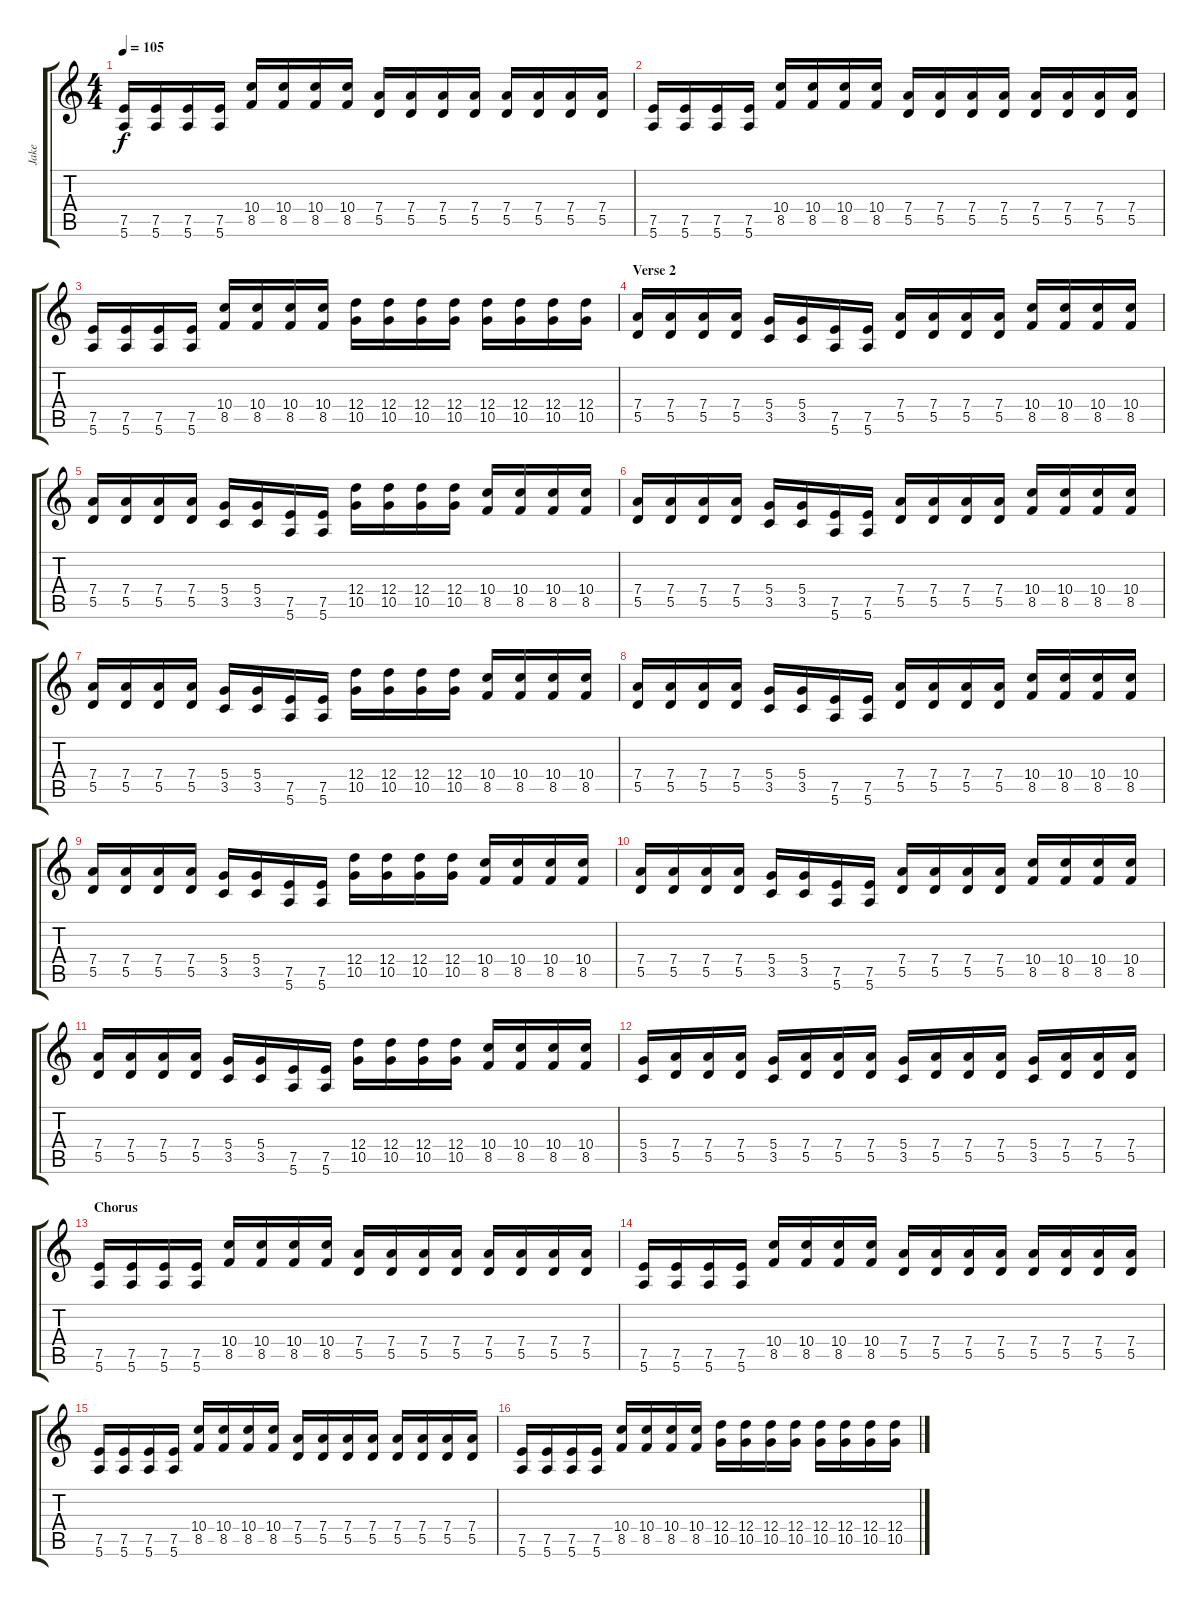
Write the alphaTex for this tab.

\track ("Jake" "Jake") {instrument distortionguitar}
\staff {score tabs}
\tuning (E4 B3 G3 D3 A2 E2) {hide}
\ts (4 4)
\tempo 105
\clef g2
\ks c
(7.5 5.6).16{dy f} (7.5 5.6).16 (7.5 5.6).16 (7.5 5.6).16 (10.4 8.5).16 (10.4 8.5).16 (10.4 8.5).16 (10.4 8.5).16 (7.4 5.5).16 (7.4 5.5).16 (7.4 5.5).16 (7.4 5.5).16 (7.4 5.5).16 (7.4 5.5).16 (7.4 5.5).16 (7.4 5.5).16 |
(7.5 5.6).16 (7.5 5.6).16 (7.5 5.6).16 (7.5 5.6).16 (10.4 8.5).16 (10.4 8.5).16 (10.4 8.5).16 (10.4 8.5).16 (7.4 5.5).16 (7.4 5.5).16 (7.4 5.5).16 (7.4 5.5).16 (7.4 5.5).16 (7.4 5.5).16 (7.4 5.5).16 (7.4 5.5).16 |
(7.5 5.6).16 (7.5 5.6).16 (7.5 5.6).16 (7.5 5.6).16 (10.4 8.5).16 (10.4 8.5).16 (10.4 8.5).16 (10.4 8.5).16 (12.4 10.5).16 (12.4 10.5).16 (12.4 10.5).16 (12.4 10.5).16 (12.4 10.5).16 (12.4 10.5).16 (12.4 10.5).16 (12.4 10.5).16 |
\section ("" "Verse 2")
(7.4 5.5).16 (7.4 5.5).16 (7.4 5.5).16 (7.4 5.5).16 (5.4 3.5).16 (5.4 3.5).16 (7.5 5.6).16 (7.5 5.6).16 (7.4 5.5).16 (7.4 5.5).16 (7.4 5.5).16 (7.4 5.5).16 (10.4 8.5).16 (10.4 8.5).16 (10.4 8.5).16 (10.4 8.5).16 |
(7.4 5.5).16 (7.4 5.5).16 (7.4 5.5).16 (7.4 5.5).16 (5.4 3.5).16 (5.4 3.5).16 (7.5 5.6).16 (7.5 5.6).16 (12.4 10.5).16 (12.4 10.5).16 (12.4 10.5).16 (12.4 10.5).16 (10.4 8.5).16 (10.4 8.5).16 (10.4 8.5).16 (10.4 8.5).16 |
(7.4 5.5).16 (7.4 5.5).16 (7.4 5.5).16 (7.4 5.5).16 (5.4 3.5).16 (5.4 3.5).16 (7.5 5.6).16 (7.5 5.6).16 (7.4 5.5).16 (7.4 5.5).16 (7.4 5.5).16 (7.4 5.5).16 (10.4 8.5).16 (10.4 8.5).16 (10.4 8.5).16 (10.4 8.5).16 |
(7.4 5.5).16 (7.4 5.5).16 (7.4 5.5).16 (7.4 5.5).16 (5.4 3.5).16 (5.4 3.5).16 (7.5 5.6).16 (7.5 5.6).16 (12.4 10.5).16 (12.4 10.5).16 (12.4 10.5).16 (12.4 10.5).16 (10.4 8.5).16 (10.4 8.5).16 (10.4 8.5).16 (10.4 8.5).16 |
(7.4 5.5).16 (7.4 5.5).16 (7.4 5.5).16 (7.4 5.5).16 (5.4 3.5).16 (5.4 3.5).16 (7.5 5.6).16 (7.5 5.6).16 (7.4 5.5).16 (7.4 5.5).16 (7.4 5.5).16 (7.4 5.5).16 (10.4 8.5).16 (10.4 8.5).16 (10.4 8.5).16 (10.4 8.5).16 |
(7.4 5.5).16 (7.4 5.5).16 (7.4 5.5).16 (7.4 5.5).16 (5.4 3.5).16 (5.4 3.5).16 (7.5 5.6).16 (7.5 5.6).16 (12.4 10.5).16 (12.4 10.5).16 (12.4 10.5).16 (12.4 10.5).16 (10.4 8.5).16 (10.4 8.5).16 (10.4 8.5).16 (10.4 8.5).16 |
(7.4 5.5).16 (7.4 5.5).16 (7.4 5.5).16 (7.4 5.5).16 (5.4 3.5).16 (5.4 3.5).16 (7.5 5.6).16 (7.5 5.6).16 (7.4 5.5).16 (7.4 5.5).16 (7.4 5.5).16 (7.4 5.5).16 (10.4 8.5).16 (10.4 8.5).16 (10.4 8.5).16 (10.4 8.5).16 |
(7.4 5.5).16 (7.4 5.5).16 (7.4 5.5).16 (7.4 5.5).16 (5.4 3.5).16 (5.4 3.5).16 (7.5 5.6).16 (7.5 5.6).16 (12.4 10.5).16 (12.4 10.5).16 (12.4 10.5).16 (12.4 10.5).16 (10.4 8.5).16 (10.4 8.5).16 (10.4 8.5).16 (10.4 8.5).16 |
(5.4 3.5).16 (7.4 5.5).16 (7.4 5.5).16 (7.4 5.5).16 (5.4 3.5).16 (7.4 5.5).16 (7.4 5.5).16 (7.4 5.5).16 (5.4 3.5).16 (7.4 5.5).16 (7.4 5.5).16 (7.4 5.5).16 (5.4 3.5).16 (7.4 5.5).16 (7.4 5.5).16 (7.4 5.5).16 |
\section ("" "Chorus")
(7.5 5.6).16 (7.5 5.6).16 (7.5 5.6).16 (7.5 5.6).16 (10.4 8.5).16 (10.4 8.5).16 (10.4 8.5).16 (10.4 8.5).16 (7.4 5.5).16 (7.4 5.5).16 (7.4 5.5).16 (7.4 5.5).16 (7.4 5.5).16 (7.4 5.5).16 (7.4 5.5).16 (7.4 5.5).16 |
(7.5 5.6).16 (7.5 5.6).16 (7.5 5.6).16 (7.5 5.6).16 (10.4 8.5).16 (10.4 8.5).16 (10.4 8.5).16 (10.4 8.5).16 (7.4 5.5).16 (7.4 5.5).16 (7.4 5.5).16 (7.4 5.5).16 (7.4 5.5).16 (7.4 5.5).16 (7.4 5.5).16 (7.4 5.5).16 |
(7.5 5.6).16 (7.5 5.6).16 (7.5 5.6).16 (7.5 5.6).16 (10.4 8.5).16 (10.4 8.5).16 (10.4 8.5).16 (10.4 8.5).16 (7.4 5.5).16 (7.4 5.5).16 (7.4 5.5).16 (7.4 5.5).16 (7.4 5.5).16 (7.4 5.5).16 (7.4 5.5).16 (7.4 5.5).16 |
(7.5 5.6).16 (7.5 5.6).16 (7.5 5.6).16 (7.5 5.6).16 (10.4 8.5).16 (10.4 8.5).16 (10.4 8.5).16 (10.4 8.5).16 (12.4 10.5).16 (12.4 10.5).16 (12.4 10.5).16 (12.4 10.5).16 (12.4 10.5).16 (12.4 10.5).16 (12.4 10.5).16 (12.4 10.5).16
